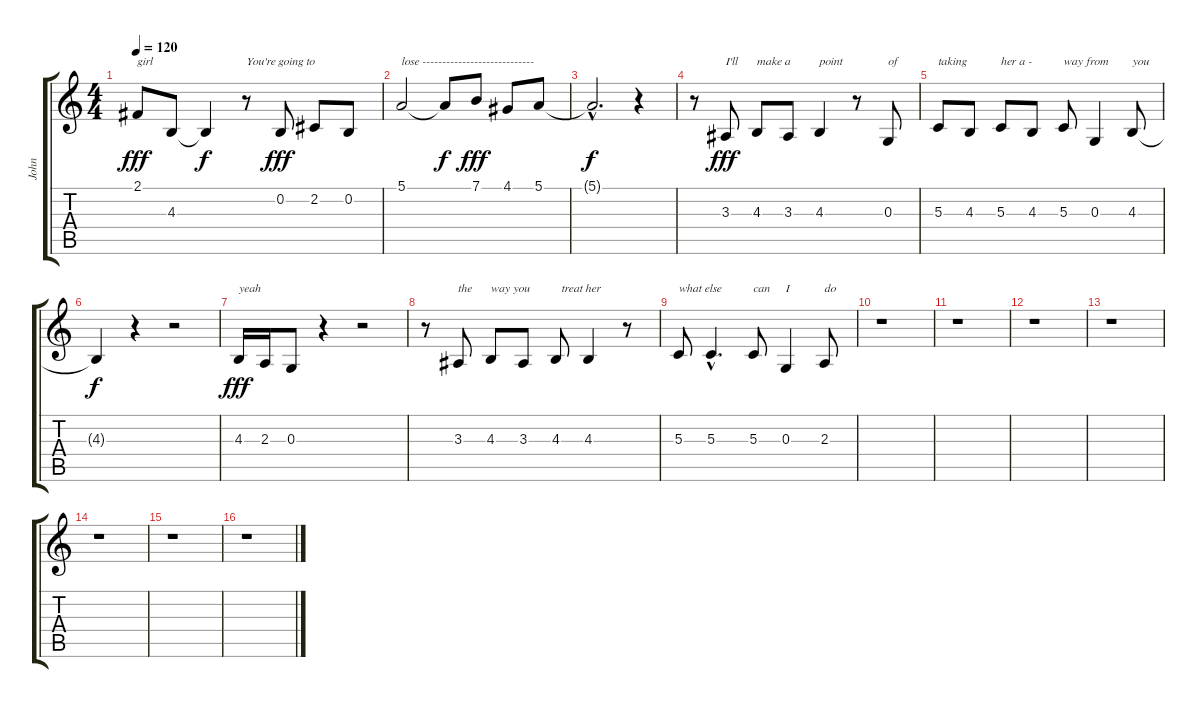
\track ("John" "John") {instrument englishhorn}
\staff {score tabs}
\tuning (E4 B3 G3 D3 A2 E2) {hide}
\ts (4 4)
\tempo 120
\clef g2
\ks c
2.1.8{txt "girl" dy fff} 4.3.8 4.3{t}.4{dy f} r.8{txt "You're going to"} 0.2.8{dy fff} 2.2.8 0.2.8 |
5.1.2{txt "lose ----------------------------"} 5.1{t}.8{dy f} 7.1.8{dy fff} 4.1.8 5.1.8 |
5.1{hac t}.2{d dy f} r.4 |
r.8 3.3.8{txt "I'll" dy fff} 4.3.8{txt "make a"} 3.3.8 4.3.4{txt "point"} r.8 0.3.8{txt "of"} |
5.3.8{txt "taking"} 4.3.8 5.3.8{txt "her a -"} 4.3.8 5.3.8{txt "way from"} 0.3.4 4.3.8{txt "you"} |
4.3{t}.4{dy f} r.4 r.2 |
4.3.16{txt "yeah" dy fff} 2.3.16 0.3.8 r.4 r.2 |
r.8 3.3.8{txt "the"} 4.3.8{txt "way you"} 3.3.8 4.3.8{txt "  treat her"} 4.3.4 r.8 |
5.3.8{txt "what else"} 5.3{hac}.4{d} 5.3.8{txt "can"} 0.3.4{txt "I"} 2.3.8{txt "do"} |
r.1 |
r.1 |
r.1 |
r.1 |
r.1 |
r.1 |
r.1
